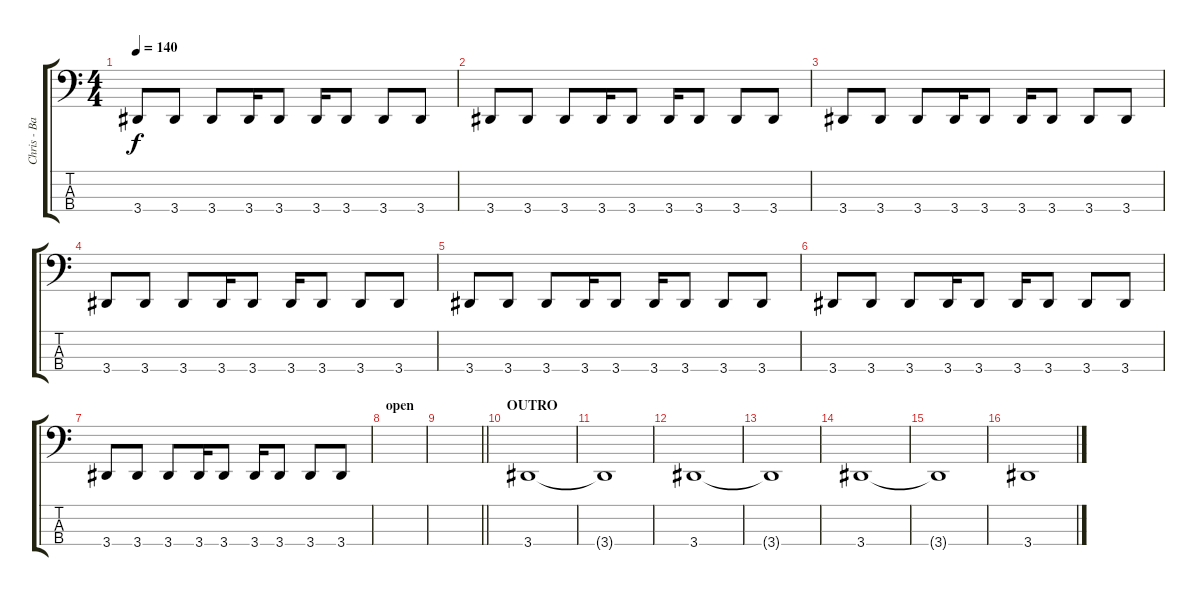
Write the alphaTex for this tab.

\track ("Chris - Bass" "Chris - Ba") {instrument electricbassfinger}
\staff {score tabs}
\tuning (F2 C2 G1 C1) {hide}
\ts (4 4)
\tempo 140
\clef f4
\ks c
3.4.8{dy f} 3.4.8 3.4.8 3.4.16 3.4.8 3.4.16 3.4.8 3.4.8 3.4.8 |
3.4.8 3.4.8 3.4.8 3.4.16 3.4.8 3.4.16 3.4.8 3.4.8 3.4.8 |
3.4.8 3.4.8 3.4.8 3.4.16 3.4.8 3.4.16 3.4.8 3.4.8 3.4.8 |
3.4.8 3.4.8 3.4.8 3.4.16 3.4.8 3.4.16 3.4.8 3.4.8 3.4.8 |
3.4.8 3.4.8 3.4.8 3.4.16 3.4.8 3.4.16 3.4.8 3.4.8 3.4.8 |
3.4.8 3.4.8 3.4.8 3.4.16 3.4.8 3.4.16 3.4.8 3.4.8 3.4.8 |
3.4.8 3.4.8 3.4.8 3.4.16 3.4.8 3.4.16 3.4.8 3.4.8 3.4.8 |
\section ("" "open")
|
\barLineRight lightlight
|
\section ("" "OUTRO")
3.4.1 |
3.4{t}.1 |
3.4.1 |
3.4{t}.1 |
3.4.1 |
3.4{t}.1 |
3.4.1
